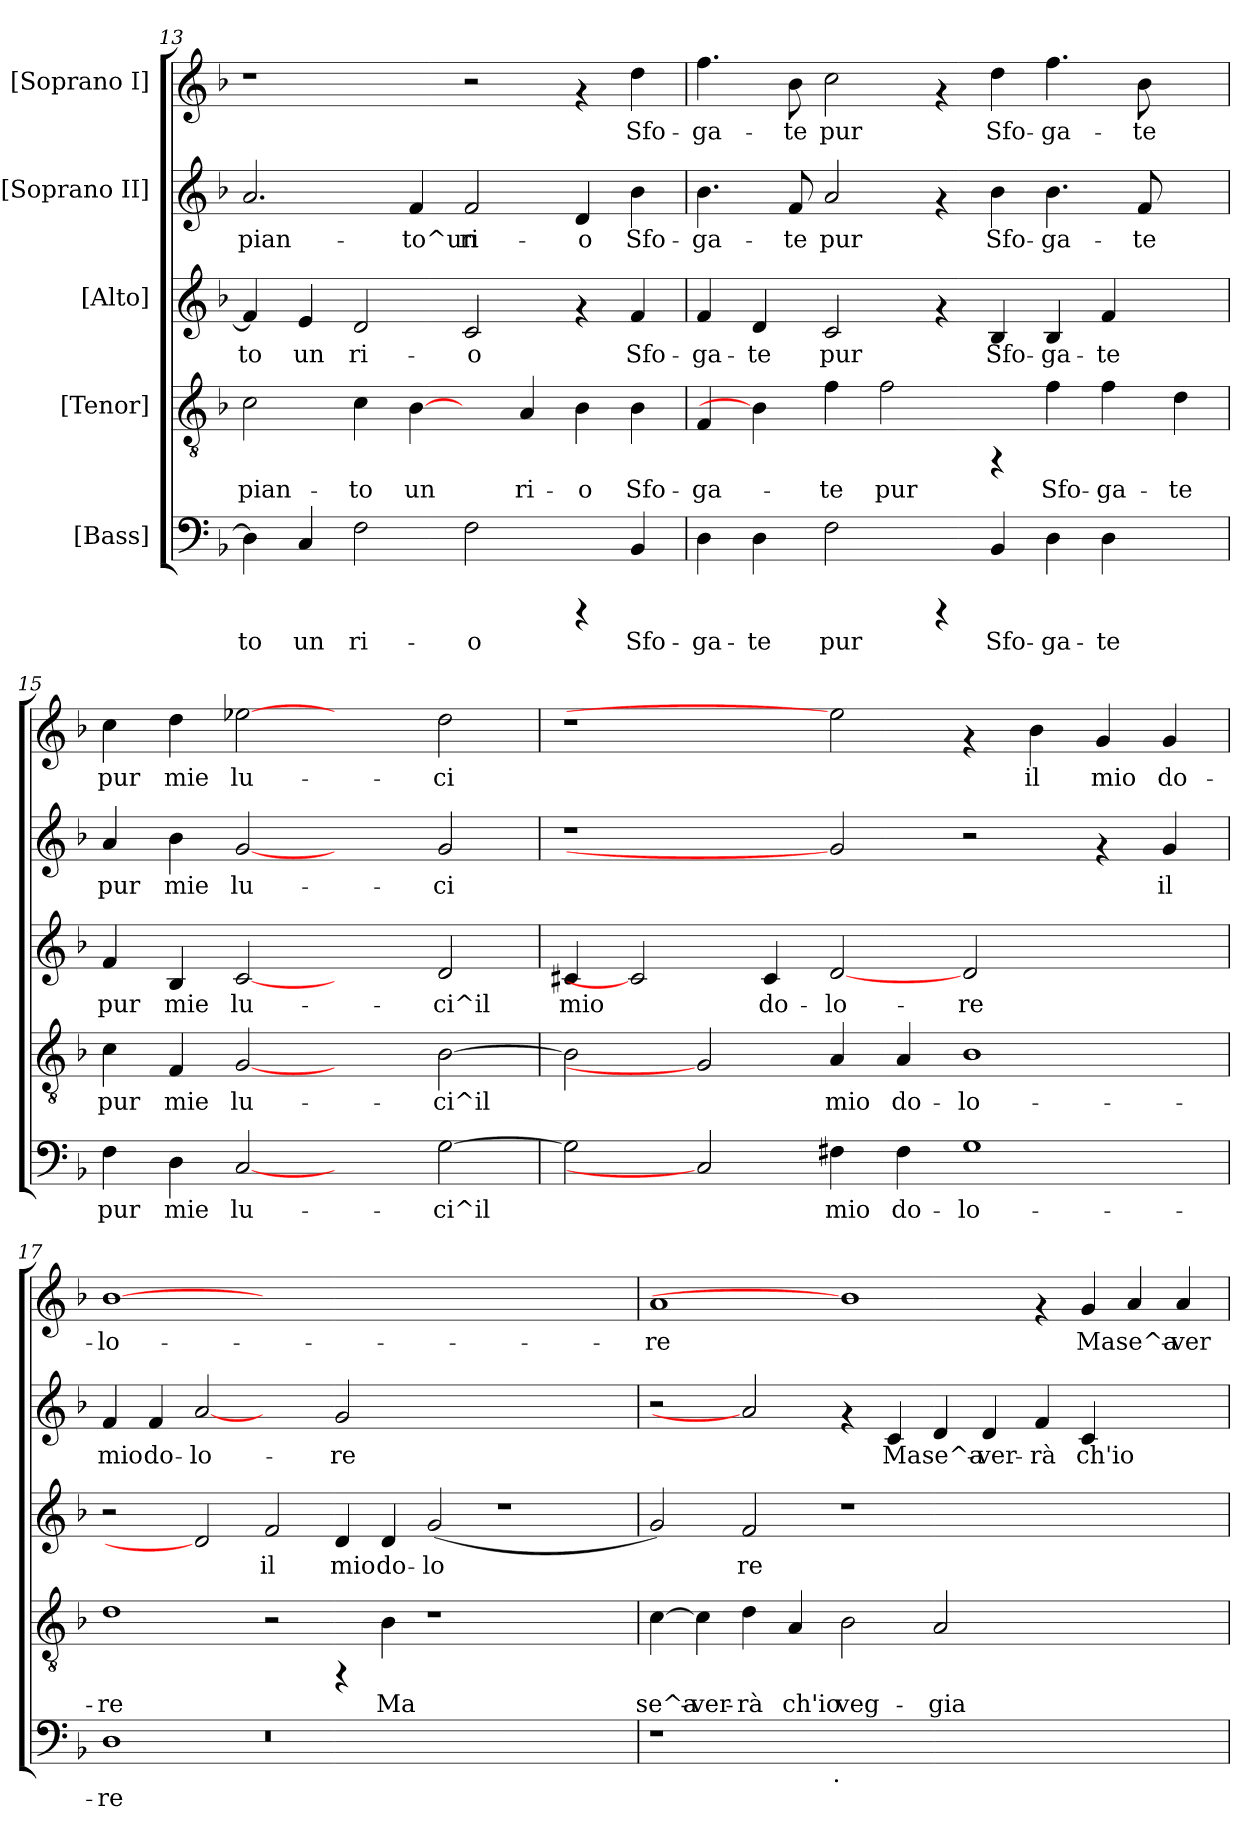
**kern	**text	**kern	**text	**kern	**text	**kern	**text	**kern	**text
*part5	*part5	*part4	*part4	*part3	*part3	*part2	*part2	*part1	*part1
*staff5	*staff5	*staff4	*staff4	*staff3	*staff3	*staff2	*staff2	*staff1	*staff1
*I"[Bass]	*	*I"[Tenor]	*	*I"[Alto]	*	*I"[Soprano II]	*	*I"[Soprano I]	*
!!LO:PB:g=z
*clefF4	*	*clefGv2	*	*clefG2	*	*clefG2	*	*clefG2	*
*k[b-]	*	*k[b-]	*	*k[b-]	*	*k[b-]	*	*k[b-]	*
*F:	*	*F:	*	*F:	*	*F:	*	*F:	*
=13	=13	=13	=13	=13	=13	=13	=13	=13	=13
!	!LO:LY:b:cj	!	!LO:LY:b:cj	!	!LO:LY:b:cj	!	!LO:LY:b:cj	!	!
4D\]	-to	2c\	pian-	4f/]	-to	2.a/	pian-	1r	.
!	!LO:LY:b:cj	!	!	!	!LO:LY:b:cj	!	!	!	!
4C/	un	.	.	4e/	un	.	.	.	.
!	!LO:LY:b:cj	!	!LO:LY:b:cj	!	!LO:LY:b:cj	!	!	!	!
2F\	ri-	4c\	-to	2d/	ri-	.	.	.	.
!	!	!	!LO:LY:b:cj	!	!	!	!LO:LY:b:cj	!	!
.	.	[4B-\	un	.	.	4f/	-to^un	.	.
!	!LO:LY:b:cj	!	!	!	!LO:LY:b:cj	!	!LO:LY:b:cj	!	!
2F\	-o	4ryy	.	2c/	-o	2f/	ri-	2r	.
!	!	!	!LO:LY:b:cj	!	!	!	!	!	!
.	.	4A/	ri-	.	.	.	.	.	.
!	!	!	!LO:LY:b:cj	!	!	!	!LO:LY:b:cj	!	!
4rCCC	.	4B-\	-o	4rf	.	4d/	-o	4rf	.
!	!LO:LY:b:cj	!	!LO:LY:b:cj	!	!LO:LY:b:cj	!	!LO:LY:b:cj	!	!LO:LY:b:cj
4BB-/	Sfo-	4B-\	Sfo-	4f/	Sfo-	4b-\	Sfo-	4dd\	Sfo-
=14	=14	=14	=14	=14	=14	=14	=14	=14	=14
!	!LO:LY:b:cj	!	!LO:LY:b:cj	!	!LO:LY:b:cj	!	!LO:LY:b:cj	!	!LO:LY:b:cj
4D\	-ga-	4F/	-ga-	4f/	-ga-	4.b-\	-ga-	4.ff\	-ga-
!	!LO:LY:b:cj	!	!	!	!LO:LY:b:cj	!	!	!	!
4D\	-te	4B-\]	.	4d/	-te	.	.	.	.
!	!	!	!	!	!	!	!LO:LY:b:cj	!	!LO:LY:b:cj
.	.	.	.	.	.	8f/	-te	8b-\	-te
!	!LO:LY:b:cj	!	!LO:LY:b:cj	!	!LO:LY:b:cj	!	!LO:LY:b:cj	!	!LO:LY:b:cj
2F\	pur	4f\	-te	2c/	pur	2a/	pur	2cc\	pur
!	!	!	!LO:LY:b:cj	!	!	!	!	!	!
.	.	2f\	pur	.	.	.	.	.	.
4rCCC	.	.	.	4rf	.	4rf	.	4rf	.
!	!LO:LY:b:cj	!	!	!	!LO:LY:b:cj	!	!LO:LY:b:cj	!	!LO:LY:b:cj
4BB-/	Sfo-	4rFF	.	4B-/	Sfo-	4b-\	Sfo-	4dd\	Sfo-
!	!LO:LY:b:cj	!	!LO:LY:b:cj	!	!LO:LY:b:cj	!	!LO:LY:b:cj	!	!LO:LY:b:cj
4D\	-ga-	4f\	Sfo-	4B-/	-ga-	4.b-\	-ga-	4.ff\	-ga-
!	!LO:LY:b:cj	!	!LO:LY:b:cj	!	!LO:LY:b:cj	!	!	!	!
4D\	-te	4f\	-ga-	4f/	-te	.	.	.	.
!	!	!	!	!	!	!	!LO:LY:b:cj	!	!LO:LY:b:cj
.	.	.	.	.	.	8f/	-te	8b-\	-te
!	!	!	!LO:LY:b:cj	!	!	!	!	!	!
4ryy	.	4d\	-te	4ryy	.	4ryy	.	4ryy	.
=15	=15	=15	=15	=15	=15	=15	=15	=15	=15
!	!LO:LY:b:cj	!	!LO:LY:b:cj	!	!LO:LY:b:cj	!	!LO:LY:b:cj	!	!LO:LY:b:cj
4F\	pur	4c\	pur	4f/	pur	4a/	pur	4cc\	pur
!	!LO:LY:b:cj	!	!LO:LY:b:cj	!	!LO:LY:b:cj	!	!LO:LY:b:cj	!	!LO:LY:b:cj
4D\	mie	4F/	mie	4B-/	mie	4b-\	mie	4dd\	mie
!	!LO:LY:b:cj	!	!LO:LY:b:cj	!	!LO:LY:b:cj	!	!LO:LY:b:cj	!	!LO:LY:b:cj
[2C	lu-	[2G	lu-	[2c	lu-	[2g	lu-	[2ee-X	lu-
2ryy	.	2ryy	.	2ryy	.	2ryy	.	2ryy	.
!	!LO:LY:b:cj	!	!LO:LY:b:cj	!	!LO:LY:b:cj	!	!LO:LY:b:cj	!	!LO:LY:b:cj
[>2G\	-ci^il	[>2B-\	-ci^il	2d/	-ci^il	2g/	-ci	2dd\	-ci
=16	=16	=16	=16	=16	=16	=16	=16	=16	=16
!	!LO:LY:b:cj	!	!LO:LY:b:cj	!	!LO:LY:b:cj	!	!	!	!
2G\]	.	2B-\]	.	4c#X/	mio	1r	.	1r	.
.	.	.	.	2c]	.	.	.	.	.
2C]	.	2G]	.	.	.	.	.	.	.
!	!	!	!	!	!LO:LY:b:cj	!	!	!	!
.	.	.	.	4c#/	do-	.	.	.	.
!	!LO:LY:b:cj	!	!LO:LY:b:cj	!	!LO:LY:b:cj	!	!	!	!
4F#X\	mio	4A/	mio	[2d	-lo-	2g]	.	2ee-]	.
!	!LO:LY:b:cj	!	!LO:LY:b:cj	!	!	!	!	!	!
4F#\	do-	4A/	do-	.	.	.	.	.	.
!	!LO:LY:b:cj	!	!LO:LY:b:cj	!	!LO:LY:b:cj	!	!	!	!
1G	-lo-	1B-	-lo-	2d/	-re	2r	.	4rf	.
!	!	!	!	!	!	!	!	!	!LO:LY:b:cj
.	.	.	.	.	.	.	.	4b-\	il
!	!	!	!	!	!	!	!	!	!LO:LY:b:cj
.	.	.	.	2ryy	.	4rf	.	4g/	mio
!	!	!	!	!	!	!	!LO:LY:b:cj	!	!LO:LY:b:cj
.	.	.	.	.	.	4g/	il	4g>/	do-
!!LO:PB:g=z
=17	=17	=17	=17	=17	=17	=17	=17	=17	=17
!	!LO:LY:b:cj	!	!LO:LY:b:cj	!	!	!	!LO:LY:b:cj	!	!LO:LY:b:cj
1D	-re	1d	-re	2r	.	4f/	mio	[1b-	-lo-
!	!	!	!	!	!	!	!LO:LY:b:cj	!	!
.	.	.	.	.	.	4f/	do-	.	.
!	!	!	!	!	!	!	!LO:LY:b:cj	!	!
.	.	.	.	2d]	.	[2a	-lo-	.	.
!	!	!	!	!	!LO:LY:b:cj	!	!	!	!
0r	.	2r	.	2f/	il	2ryy	.	0ryy	.
!	!	!	!	!	!LO:LY:b:cj	!	!LO:LY:b:cj	!	!
.	.	4rFF	.	4d/	mio	2g/	-re	.	.
!	!	!	!LO:LY:b:cj	!	!LO:LY:b:cj	!	!	!	!
.	.	4B-\	Ma	4d/	do-	.	.	.	.
!	!	!	!	!	!LO:LY:b:cj	!	!	!	!
.	.	1r	.	(<2g/	-lo-	1.ryy	.	.	.
.	.	.	.	1r	.	.	.	.	.
2ryy	.	2ryy	.	.	.	.	.	2ryy	.
=18	=18	=18	=18	=18	=18	=18	=18	=18	=18
!	!	!	!LO:LY:b:cj	!	!LO:LY:b:cj	!	!	!	!LO:LY:b:cj
*^	*	*	*	*	*	*	*	*	*
1r	2ryy	.	[<4c\	se^a-	2g/)	--	2r	.	1a	-re
!	!	!	!	!LO:LY:b:cj	!	!	!	!	!	!
.	.	.	4c\]	-ver-	.	.	.	.	.	.
!	!	!	!	!LO:LY:b:cj	!	!LO:LY:b:cj	!	!	!	!
.	4ryy	.	4d\	-rà	2f/	-re	2a]	.	.	.
!	!	!	!	!LO:LY:b:cj	!	!	!	!	!	!
.	8...ryy	.	4A/	ch'io	.	.	.	.	.	.
!	!LO:TX:b:t=.	!	!	!	!	!	!	!	!	!
.	1ryy	.	.	.	.	.	.	.	.	.
!	!	!	!	!LO:LY:b:cj	!	!	!	!	!	!
0ryy	.	.	2B-\	veg-	1r	.	4rf	.	1b-]	.
!	!	!	!	!	!	!	!	!LO:LY:b:cj	!	!
.	.	.	.	.	.	.	4c/	Ma	.	.
!	!	!	!	!LO:LY:b:cj	!	!	!	!LO:LY:b:cj	!	!
.	.	.	2A/	-gia	.	.	4d/	se^a-	.	.
!	!	!	!	!	!	!	!	!LO:LY:b:cj	!	!
.	.	.	.	.	.	.	4d/	-ver-	.	.
.	1ryy	.	.	.	.	.	.	.	.	.
!	!	!	!	!	!	!	!	!LO:LY:b:cj	!	!
.	.	.	1ryy	.	1ryy	.	4f/	-rà	4rf	.
!	!	!	!	!	!	!	!	!LO:LY:b:cj	!	!LO:LY:b:cj
.	.	.	.	.	.	.	4c/	ch'io	4g/	Ma
!	!	!	!	!	!	!	!	!	!	!LO:LY:b:cj
.	.	.	.	.	.	.	2ryy	.	4a/	se^a-
!	!	!	!	!	!	!	!	!	!	!LO:LY:b:cj
.	.	.	.	.	.	.	.	.	4a/	-ver-
.	64ryy	.	.	.	.	.	.	.	.	.
*v	*v	*	*	*	*	*	*	*	*	*
=	=	=	=	=	=	=	=	=	=
*-	*-	*-	*-	*-	*-	*-	*-	*-	*-
